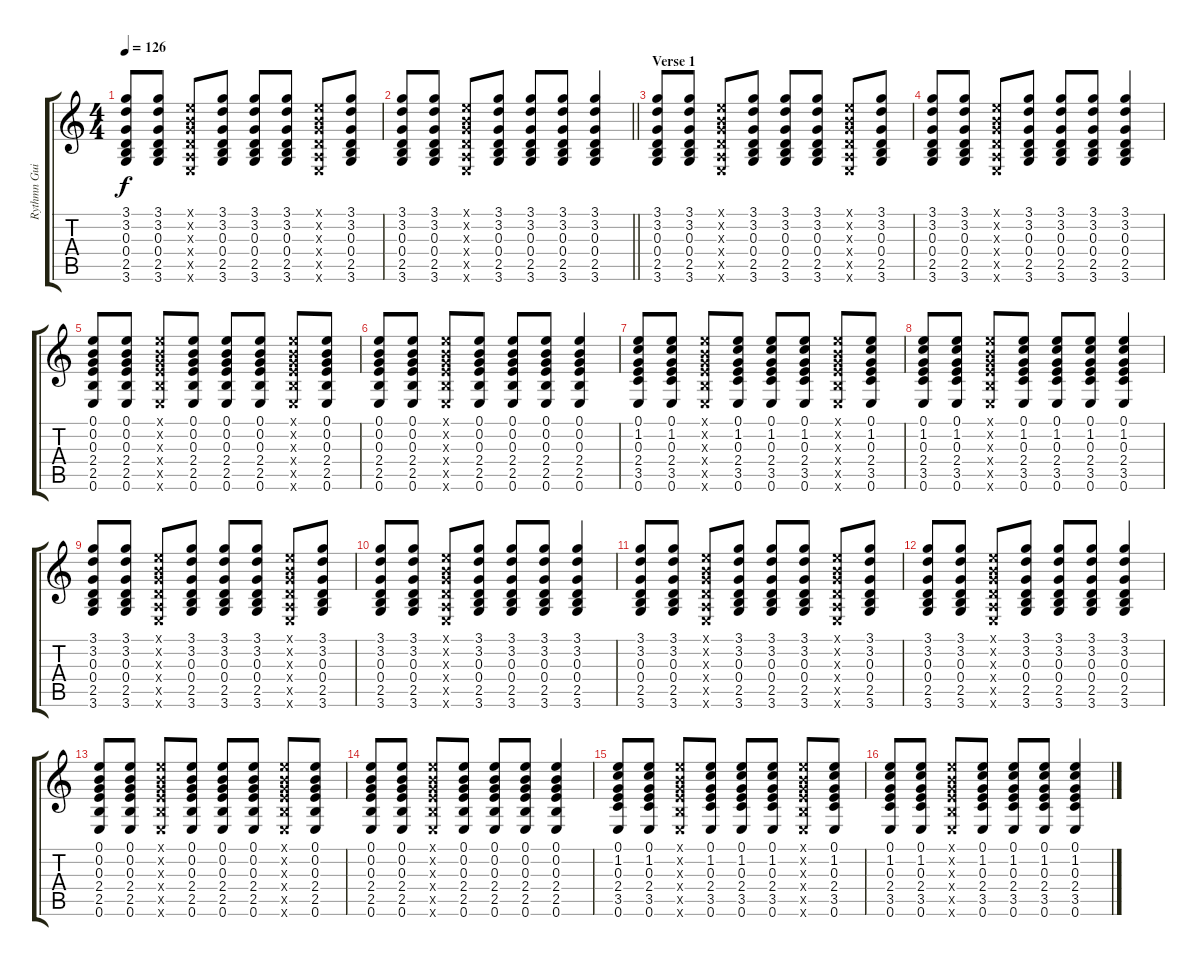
\track ("Rythmn Guitar 1" "Rythmn Gui") {instrument acousticguitarsteel}
\staff {score tabs}
\tuning (E4 B3 G3 D3 A2 E2) {hide}
\ts (4 4)
\tempo 126
\clef g2
\ks c
(3.1 3.2 0.3 0.4 2.5 3.6).8{dy f} (3.1 3.2 0.3 0.4 2.5 3.6).8 (0.1{x} 0.2{x} 0.3{x} 0.4{x} 0.5{x} 0.6{x}).8 (3.1 3.2 0.3 0.4 2.5 3.6).8 (3.1 3.2 0.3 0.4 2.5 3.6).8 (3.1 3.2 0.3 0.4 2.5 3.6).8 (0.1{x} 0.2{x} 0.3{x} 0.4{x} 0.5{x} 0.6{x}).8 (3.1 3.2 0.3 0.4 2.5 3.6).8 |
\barLineRight lightlight
(3.1 3.2 0.3 0.4 2.5 3.6).8 (3.1 3.2 0.3 0.4 2.5 3.6).8 (0.1{x} 0.2{x} 0.3{x} 0.4{x} 0.5{x} 0.6{x}).8 (3.1 3.2 0.3 0.4 2.5 3.6).8 (3.1 3.2 0.3 0.4 2.5 3.6).8 (3.1 3.2 0.3 0.4 2.5 3.6).8 (3.1 3.2 0.3 0.4 2.5 3.6).4 |
\section ("" "Verse 1")
(3.1 3.2 0.3 0.4 2.5 3.6).8 (3.1 3.2 0.3 0.4 2.5 3.6).8 (0.1{x} 0.2{x} 0.3{x} 0.4{x} 0.5{x} 0.6{x}).8 (3.1 3.2 0.3 0.4 2.5 3.6).8 (3.1 3.2 0.3 0.4 2.5 3.6).8 (3.1 3.2 0.3 0.4 2.5 3.6).8 (0.1{x} 0.2{x} 0.3{x} 0.4{x} 0.5{x} 0.6{x}).8 (3.1 3.2 0.3 0.4 2.5 3.6).8 |
(3.1 3.2 0.3 0.4 2.5 3.6).8 (3.1 3.2 0.3 0.4 2.5 3.6).8 (0.1{x} 0.2{x} 0.3{x} 0.4{x} 0.5{x} 0.6{x}).8 (3.1 3.2 0.3 0.4 2.5 3.6).8 (3.1 3.2 0.3 0.4 2.5 3.6).8 (3.1 3.2 0.3 0.4 2.5 3.6).8 (3.1 3.2 0.3 0.4 2.5 3.6).4 |
(0.1 0.2 0.3 2.4 2.5 0.6).8 (0.1 0.2 0.3 2.4 2.5 0.6).8 (0.1{x} 0.2{x} 0.3{x} 2.4{x} 2.5{x} 0.6{x}).8 (0.1 0.2 0.3 2.4 2.5 0.6).8 (0.1 0.2 0.3 2.4 2.5 0.6).8 (0.1 0.2 0.3 2.4 2.5 0.6).8 (0.1{x} 0.2{x} 0.3{x} 2.4{x} 2.5{x} 0.6{x}).8 (0.1 0.2 0.3 2.4 2.5 0.6).8 |
(0.1 0.2 0.3 2.4 2.5 0.6).8 (0.1 0.2 0.3 2.4 2.5 0.6).8 (0.1{x} 0.2{x} 0.3{x} 2.4{x} 2.5{x} 0.6{x}).8 (0.1 0.2 0.3 2.4 2.5 0.6).8 (0.1 0.2 0.3 2.4 2.5 0.6).8 (0.1 0.2 0.3 2.4 2.5 0.6).8 (0.1 0.2 0.3 2.4 2.5 0.6).4 |
(0.1 1.2 0.3 2.4 3.5 0.6).8 (0.1 1.2 0.3 2.4 3.5 0.6).8 (0.1{x} 0.2{x} 0.3{x} 2.4{x} 2.5{x} 0.6{x}).8 (0.1 1.2 0.3 2.4 3.5 0.6).8 (0.1 1.2 0.3 2.4 3.5 0.6).8 (0.1 1.2 0.3 2.4 3.5 0.6).8 (0.1{x} 0.2{x} 0.3{x} 2.4{x} 2.5{x} 0.6{x}).8 (0.1 1.2 0.3 2.4 3.5 0.6).8 |
(0.1 1.2 0.3 2.4 3.5 0.6).8 (0.1 1.2 0.3 2.4 3.5 0.6).8 (0.1{x} 0.2{x} 0.3{x} 2.4{x} 2.5{x} 0.6{x}).8 (0.1 1.2 0.3 2.4 3.5 0.6).8 (0.1 1.2 0.3 2.4 3.5 0.6).8 (0.1 1.2 0.3 2.4 3.5 0.6).8 (0.1 1.2 0.3 2.4 3.5 0.6).4 |
(3.1 3.2 0.3 0.4 2.5 3.6).8 (3.1 3.2 0.3 0.4 2.5 3.6).8 (0.1{x} 0.2{x} 0.3{x} 0.4{x} 0.5{x} 0.6{x}).8 (3.1 3.2 0.3 0.4 2.5 3.6).8 (3.1 3.2 0.3 0.4 2.5 3.6).8 (3.1 3.2 0.3 0.4 2.5 3.6).8 (0.1{x} 0.2{x} 0.3{x} 0.4{x} 0.5{x} 0.6{x}).8 (3.1 3.2 0.3 0.4 2.5 3.6).8 |
(3.1 3.2 0.3 0.4 2.5 3.6).8 (3.1 3.2 0.3 0.4 2.5 3.6).8 (0.1{x} 0.2{x} 0.3{x} 0.4{x} 0.5{x} 0.6{x}).8 (3.1 3.2 0.3 0.4 2.5 3.6).8 (3.1 3.2 0.3 0.4 2.5 3.6).8 (3.1 3.2 0.3 0.4 2.5 3.6).8 (3.1 3.2 0.3 0.4 2.5 3.6).4 |
(3.1 3.2 0.3 0.4 2.5 3.6).8 (3.1 3.2 0.3 0.4 2.5 3.6).8 (0.1{x} 0.2{x} 0.3{x} 0.4{x} 0.5{x} 0.6{x}).8 (3.1 3.2 0.3 0.4 2.5 3.6).8 (3.1 3.2 0.3 0.4 2.5 3.6).8 (3.1 3.2 0.3 0.4 2.5 3.6).8 (0.1{x} 0.2{x} 0.3{x} 0.4{x} 0.5{x} 0.6{x}).8 (3.1 3.2 0.3 0.4 2.5 3.6).8 |
(3.1 3.2 0.3 0.4 2.5 3.6).8 (3.1 3.2 0.3 0.4 2.5 3.6).8 (0.1{x} 0.2{x} 0.3{x} 0.4{x} 0.5{x} 0.6{x}).8 (3.1 3.2 0.3 0.4 2.5 3.6).8 (3.1 3.2 0.3 0.4 2.5 3.6).8 (3.1 3.2 0.3 0.4 2.5 3.6).8 (3.1 3.2 0.3 0.4 2.5 3.6).4 |
(0.1 0.2 0.3 2.4 2.5 0.6).8 (0.1 0.2 0.3 2.4 2.5 0.6).8 (0.1{x} 0.2{x} 0.3{x} 2.4{x} 2.5{x} 0.6{x}).8 (0.1 0.2 0.3 2.4 2.5 0.6).8 (0.1 0.2 0.3 2.4 2.5 0.6).8 (0.1 0.2 0.3 2.4 2.5 0.6).8 (0.1{x} 0.2{x} 0.3{x} 2.4{x} 2.5{x} 0.6{x}).8 (0.1 0.2 0.3 2.4 2.5 0.6).8 |
(0.1 0.2 0.3 2.4 2.5 0.6).8 (0.1 0.2 0.3 2.4 2.5 0.6).8 (0.1{x} 0.2{x} 0.3{x} 2.4{x} 2.5{x} 0.6{x}).8 (0.1 0.2 0.3 2.4 2.5 0.6).8 (0.1 0.2 0.3 2.4 2.5 0.6).8 (0.1 0.2 0.3 2.4 2.5 0.6).8 (0.1 0.2 0.3 2.4 2.5 0.6).4 |
(0.1 1.2 0.3 2.4 3.5 0.6).8 (0.1 1.2 0.3 2.4 3.5 0.6).8 (0.1{x} 0.2{x} 0.3{x} 2.4{x} 2.5{x} 0.6{x}).8 (0.1 1.2 0.3 2.4 3.5 0.6).8 (0.1 1.2 0.3 2.4 3.5 0.6).8 (0.1 1.2 0.3 2.4 3.5 0.6).8 (0.1{x} 0.2{x} 0.3{x} 2.4{x} 2.5{x} 0.6{x}).8 (0.1 1.2 0.3 2.4 3.5 0.6).8 |
(0.1 1.2 0.3 2.4 3.5 0.6).8 (0.1 1.2 0.3 2.4 3.5 0.6).8 (0.1{x} 0.2{x} 0.3{x} 2.4{x} 2.5{x} 0.6{x}).8 (0.1 1.2 0.3 2.4 3.5 0.6).8 (0.1 1.2 0.3 2.4 3.5 0.6).8 (0.1 1.2 0.3 2.4 3.5 0.6).8 (0.1 1.2 0.3 2.4 3.5 0.6).4
